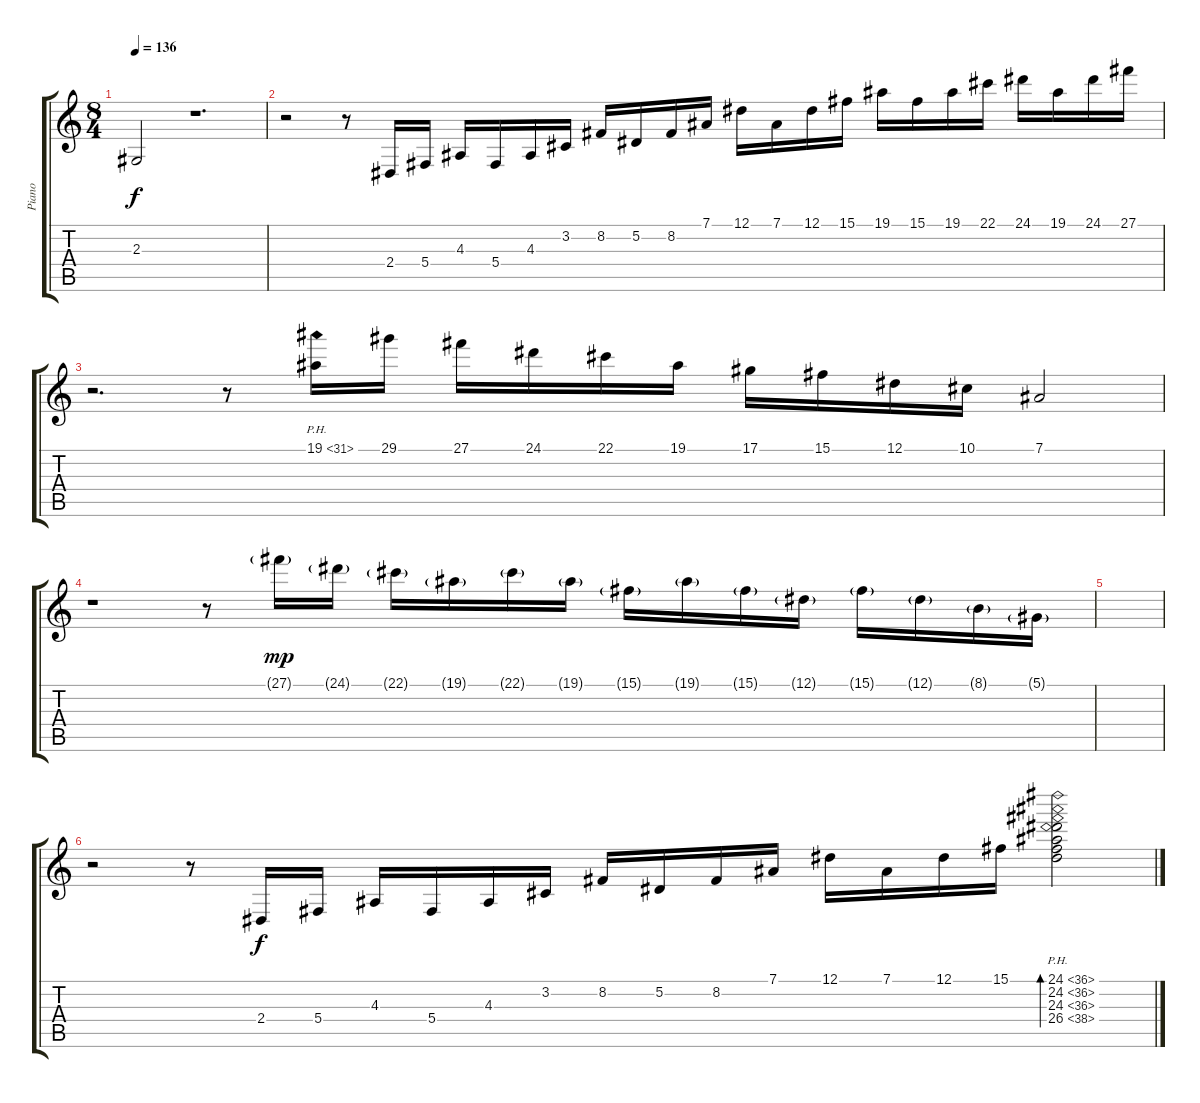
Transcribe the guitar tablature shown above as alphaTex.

\track ("Piano" "Piano") {instrument acousticgrandpiano}
\staff {score tabs}
\tuning (Eb4 Bb3 Gb3 Db3 Ab2 Eb2) {hide}
\ts (8 4)
\tempo 136
\clef g2
\ks c
2.3.2{dy f} r.1{d} |
r.2 r.8 2.4.16 5.4.16 4.3.16 5.4.16 4.3.16 3.2.16 8.2.16 5.2.16 8.2.16 7.1.16 12.1.16 7.1.16 12.1.16 15.1.16 19.1.16 15.1.16 19.1.16 22.1.16 24.1.16 19.1.16 24.1.16 27.1.16 |
r.2{d} r.8 19.1{ph 12}.16 29.1.16 27.1.16 24.1.16 22.1.16 19.1.16 17.1.16 15.1.16 12.1.16 10.1.16 7.1.2 |
r.1 r.8 27.1{g}.16{dy mp} 24.1{g}.16 22.1{g}.16 19.1{g}.16 22.1{g}.16 19.1{g}.16 15.1{g}.16 19.1{g}.16 15.1{g}.16 12.1{g}.16 15.1{g}.16 12.1{g}.16 8.1{g}.16 5.1{g}.16 |
|
r.2 r.8 2.4.16{dy f} 5.4.16 4.3.16 5.4.16 4.3.16 3.2.16 8.2.16 5.2.16 8.2.16 7.1.16 12.1.16 7.1.16 12.1.16 15.1.16 (24.1{ph 12} 24.2{ph 12} 24.3{ph 12} 26.4{ph 12}).2{bd 240}
